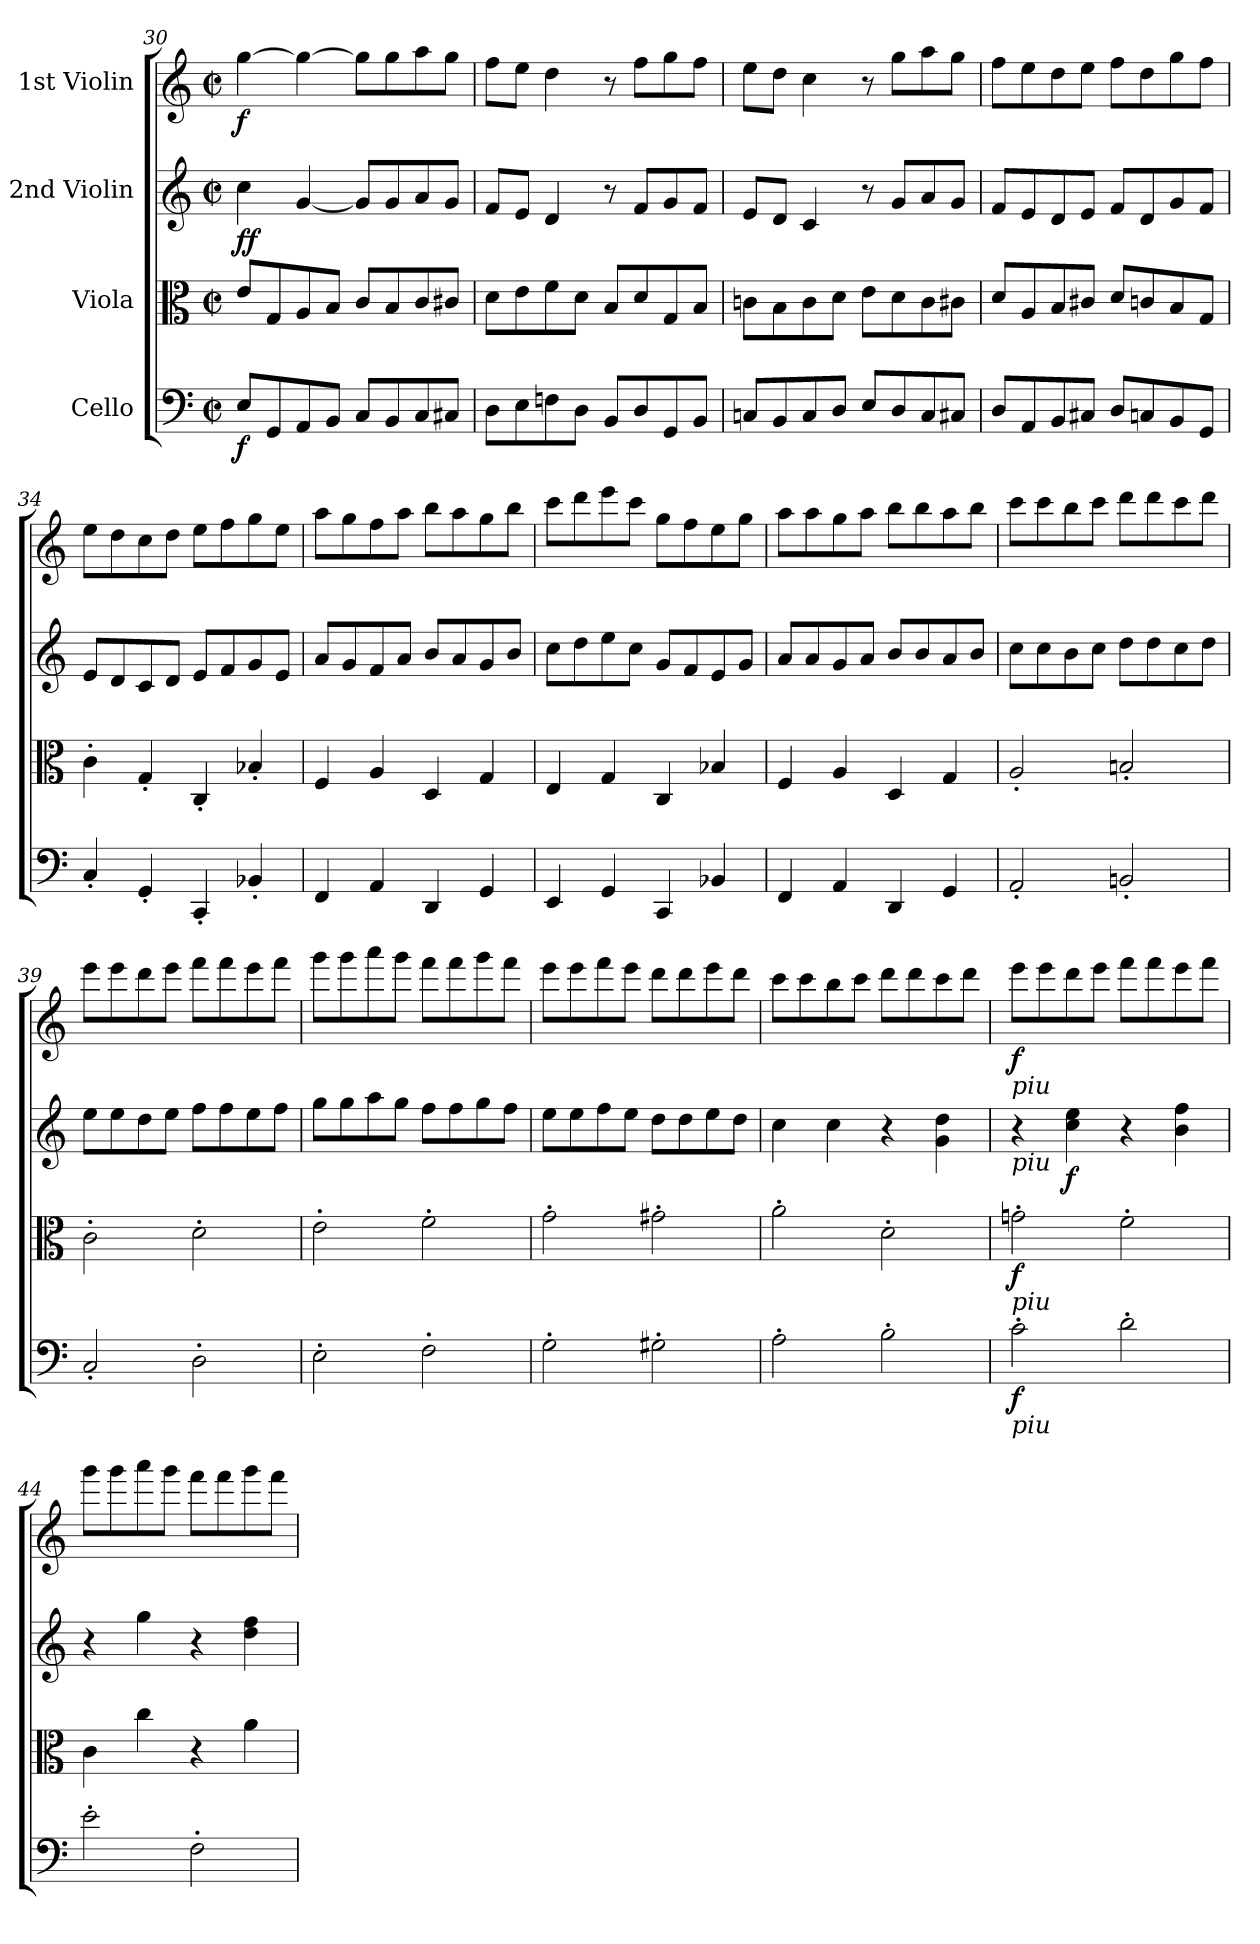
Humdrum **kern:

**kern	**dynam	**kern	**dynam	**kern	**dynam	**kern	**dynam
*part4	*part4	*part3	*part3	*part2	*part2	*part1	*part1
*staff4	*staff4	*staff3	*staff3	*staff2	*staff2	*staff1	*staff1
*I"Cello	*	*I"Viola	*	*I"2nd Violin	*	*I"1st Violin	*
*clefF4	*	*clefC3	*	*clefG2	*	*clefG2	*
*k[]	*	*k[]	*	*k[]	*	*k[]	*
*M2/2	*	*M2/2	*	*M2/2	*	*M2/2	*
*met(c|)	*	*met(c|)	*	*met(c|)	*	*met(c|)	*
=30	=30	=30	=30	=30	=30	=30	=30
!	!LO:DY:b	!	!LO:DY:b	!	!	!	!
!	!	!	!LO:DY:n=1:a	!	!	!	!LO:DY:b
8E/L	f	8e/L	f f	4cc\	.	[4gg\	f
8GG/	.	8G/	.	.	.	.	.
8AA/	.	8A/	.	[4g/	.	4gg\_	.
8BB/J	.	8B/J	.	.	.	.	.
8C/L	.	8c/L	.	8g/L]	.	8gg\L]	.
8BB/	.	8B/	.	8g/	.	8gg\	.
8C/	.	8c/	.	8a/	.	8aa\	.
8C#X/J	.	8c#X/J	.	8g/J	.	8gg\J	.
=31	=31	=31	=31	=31	=31	=31	=31
8D\L	.	8d\L	.	8f/L	.	8ff\L	.
8E\	.	8e\	.	8e/J	.	8ee\J	.
8Fn\	.	8f\	.	4d/	.	4dd\	.
8D\J	.	8d\J	.	.	.	.	.
8BB/L	.	8B/L	.	8r	.	8r	.
8D/	.	8d/	.	8f/L	.	8ff\L	.
8GG/	.	8G/	.	8g/	.	8gg\	.
8BB/J	.	8B/J	.	8f/J	.	8ff\J	.
!!LO:PB:g=z
=32	=32	=32	=32	=32	=32	=32	=32
8Cn/L	.	8cn\L	.	8e/L	.	8ee\L	.
8BB/	.	8B\	.	8d/J	.	8dd\J	.
8C/	.	8c\	.	4c/	.	4cc\	.
8D/J	.	8d\J	.	.	.	.	.
8E/L	.	8e\L	.	8r	.	8r	.
8D/	.	8d\	.	8g/L	.	8gg\L	.
8C/	.	8c\	.	8a/	.	8aa\	.
8C#X/J	.	8c#X\J	.	8g/J	.	8gg\J	.
=33	=33	=33	=33	=33	=33	=33	=33
8D/L	.	8d/L	.	8f/L	.	8ff\L	.
8AA/	.	8A/	.	8e/	.	8ee\	.
8BB/	.	8B/	.	8d/	.	8dd\	.
8C#X/J	.	8c#X/J	.	8e/J	.	8ee\J	.
8D/L	.	8d/L	.	8f/L	.	8ff\L	.
8Cn/	.	8cn/	.	8d/	.	8dd\	.
8BB/	.	8B/	.	8g/	.	8gg\	.
8GG/J	.	8G/J	.	8f/J	.	8ff\J	.
=34	=34	=34	=34	=34	=34	=34	=34
4C'/	.	4c'\	.	8e/L	.	8ee\L	.
.	.	.	.	8d/	.	8dd\	.
4GG'/	.	4G'/	.	8c/	.	8cc\	.
.	.	.	.	8d/J	.	8dd\J	.
4CC'/	.	4C'/	.	8e/L	.	8ee\L	.
.	.	.	.	8f/	.	8ff\	.
4BB-X'/	.	4B-X'/	.	8g/	.	8gg\	.
.	.	.	.	8e/J	.	8ee\J	.
=35	=35	=35	=35	=35	=35	=35	=35
4FF/	.	4F/	.	8a/L	.	8aa\L	.
.	.	.	.	8g/	.	8gg\	.
4AA/	.	4A/	.	8f/	.	8ff\	.
.	.	.	.	8a/J	.	8aa\J	.
4DD/	.	4D/	.	8b/L	.	8bb\L	.
.	.	.	.	8a/	.	8aa\	.
4GG/	.	4G/	.	8g/	.	8gg\	.
.	.	.	.	8b/J	.	8bb\J	.
!!LO:LB:g=z
=36	=36	=36	=36	=36	=36	=36	=36
4EE/	.	4E/	.	8cc\L	.	8ccc\L	.
.	.	.	.	8dd\	.	8ddd\	.
4GG/	.	4G/	.	8ee\	.	8eee\	.
.	.	.	.	8cc\J	.	8ccc\J	.
4CC/	.	4C/	.	8g/L	.	8gg\L	.
.	.	.	.	8f/	.	8ff\	.
4BB-X/	.	4B-X/	.	8e/	.	8ee\	.
.	.	.	.	8g/J	.	8gg\J	.
=37	=37	=37	=37	=37	=37	=37	=37
4FF/	.	4F/	.	8a/L	.	8aa\L	.
.	.	.	.	8a/	.	8aa\	.
4AA/	.	4A/	.	8g/	.	8gg\	.
.	.	.	.	8a/J	.	8aa\J	.
4DD/	.	4D/	.	8b/L	.	8bb\L	.
.	.	.	.	8b/	.	8bb\	.
4GG/	.	4G/	.	8a/	.	8aa\	.
.	.	.	.	8b/J	.	8bb\J	.
=38	=38	=38	=38	=38	=38	=38	=38
2AA'/	.	2A'/	.	8cc\L	.	8ccc\L	.
.	.	.	.	8cc\	.	8ccc\	.
.	.	.	.	8b\	.	8bb\	.
.	.	.	.	8cc\J	.	8ccc\J	.
2BBn'/	.	2Bn'/	.	8dd\L	.	8ddd\L	.
.	.	.	.	8dd\	.	8ddd\	.
.	.	.	.	8cc\	.	8ccc\	.
.	.	.	.	8dd\J	.	8ddd\J	.
=39	=39	=39	=39	=39	=39	=39	=39
2C'/	.	2c'\	.	8ee\L	.	8eee\L	.
.	.	.	.	8ee\	.	8eee\	.
.	.	.	.	8dd\	.	8ddd\	.
.	.	.	.	8ee\J	.	8eee\J	.
2D'\	.	2d'\	.	8ff\L	.	8fff\L	.
.	.	.	.	8ff\	.	8fff\	.
.	.	.	.	8ee\	.	8eee\	.
.	.	.	.	8ff\J	.	8fff\J	.
!!LO:LB:g=z
=40	=40	=40	=40	=40	=40	=40	=40
2E'\	.	2e'\	.	8gg\L	.	8ggg\L	.
.	.	.	.	8gg\	.	8ggg\	.
.	.	.	.	8aa\	.	8aaa\	.
.	.	.	.	8gg\J	.	8ggg\J	.
2F'\	.	2f'\	.	8ff\L	.	8fff\L	.
.	.	.	.	8ff\	.	8fff\	.
.	.	.	.	8gg\	.	8ggg\	.
.	.	.	.	8ff\J	.	8fff\J	.
=41	=41	=41	=41	=41	=41	=41	=41
2G'\	.	2g'\	.	8ee\L	.	8eee\L	.
.	.	.	.	8ee\	.	8eee\	.
.	.	.	.	8ff\	.	8fff\	.
.	.	.	.	8ee\J	.	8eee\J	.
2G#X'\	.	2g#X'\	.	8dd\L	.	8ddd\L	.
.	.	.	.	8dd\	.	8ddd\	.
.	.	.	.	8ee\	.	8eee\	.
.	.	.	.	8dd\J	.	8ddd\J	.
=42	=42	=42	=42	=42	=42	=42	=42
2A'\	.	2a'\	.	4cc\	.	8ccc\L	.
.	.	.	.	.	.	8ccc\	.
.	.	.	.	4cc\	.	8bb\	.
.	.	.	.	.	.	8ccc\J	.
2B'\	.	2d'\	.	4r	.	8ddd\L	.
.	.	.	.	.	.	8ddd\	.
.	.	.	.	4g\ 4dd\	.	8ccc\	.
.	.	.	.	.	.	8ddd\J	.
=43	=43	=43	=43	=43	=43	=43	=43
!	!	!	!	!	!	!LO:TX:b:i:t=piu	!
!	!	!	!	!LO:TX:b:i:t=piu	!	!	!
!	!	!LO:TX:b:i:t=piu	!	!	!	!	!
!LO:TX:b:i:t=piu	!	!	!	!	!	!	!
!	!LO:DY:b	!	!LO:DY:b	!	!	!	!LO:DY:b
2c'\	f	2gn'\	f	4r	.	8eee\L	f
.	.	.	.	.	.	8eee\	.
!	!	!	!	!	!LO:DY:b	!	!
.	.	.	.	4cc\ 4ee\	f	8ddd\	.
.	.	.	.	.	.	8eee\J	.
2d'\	.	2f'\	.	4r	.	8fff\L	.
.	.	.	.	.	.	8fff\	.
.	.	.	.	4b\ 4ff\	.	8eee\	.
.	.	.	.	.	.	8fff\J	.
!!LO:PB:g=z
=44	=44	=44	=44	=44	=44	=44	=44
2e'\	.	4c\	.	4r	.	8ggg\L	.
.	.	.	.	.	.	8ggg\	.
.	.	4cc\	.	4gg\	.	8aaa\	.
.	.	.	.	.	.	8ggg\J	.
2F'\	.	4r	.	4r	.	8fff\L	.
.	.	.	.	.	.	8fff\	.
.	.	4a\	.	4dd\ 4ff\	.	8ggg\	.
.	.	.	.	.	.	8fff\J	.
=	=	=	=	=	=	=	=
*-	*-	*-	*-	*-	*-	*-	*-
